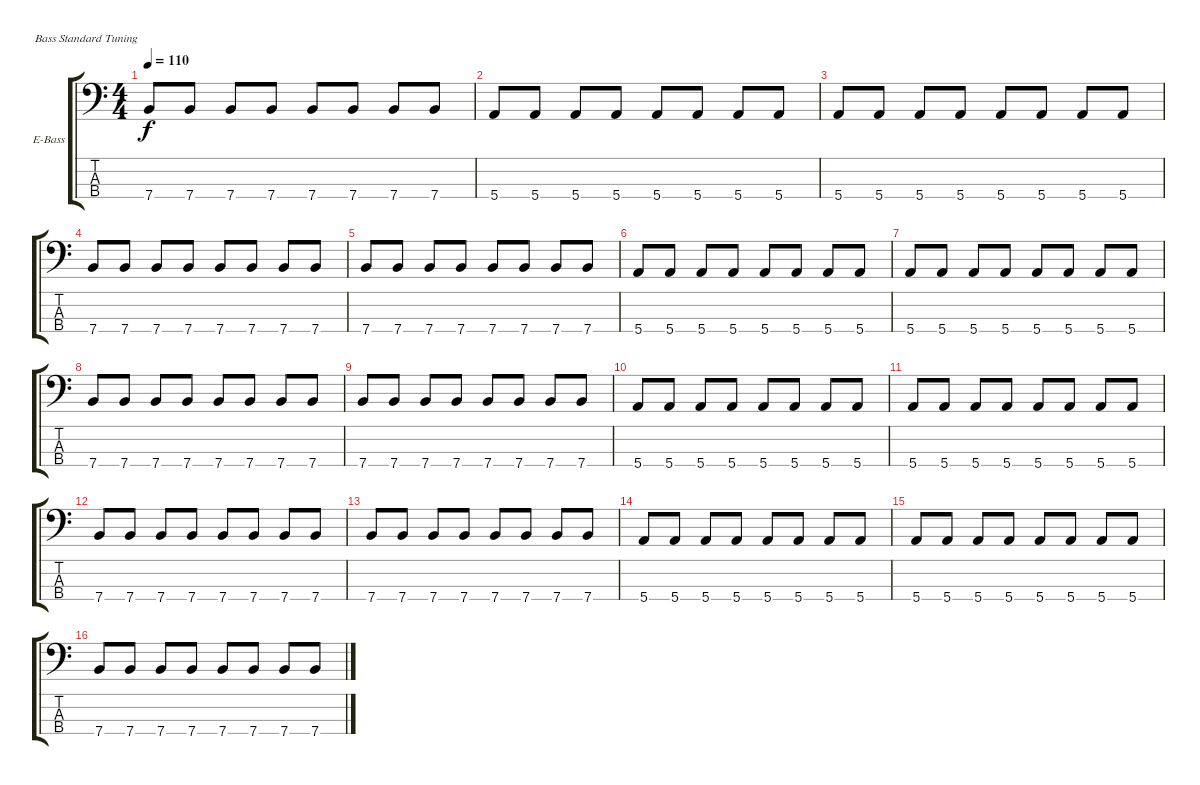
\defaultSystemsLayout 4
\bracketExtendMode groupsimilarinstruments
\firstSystemTrackNameOrientation horizontal
\otherSystemsTrackNameOrientation horizontal
\track ("С. Вырвич" "E-Bass") {instrument electricbassfinger}
\staff {score tabs}
\tuning (G2 D2 A1 E1)
\ts (4 4)
\tempo 110
\clef f4
\ks c
7.4.8{dy f} 7.4.8 7.4.8 7.4.8 7.4.8 7.4.8 7.4.8 7.4.8 |
5.4.8 5.4.8 5.4.8 5.4.8 5.4.8 5.4.8 5.4.8 5.4.8 |
5.4.8 5.4.8 5.4.8 5.4.8 5.4.8 5.4.8 5.4.8 5.4.8 |
7.4.8 7.4.8 7.4.8 7.4.8 7.4.8 7.4.8 7.4.8 7.4.8 |
7.4.8 7.4.8 7.4.8 7.4.8 7.4.8 7.4.8 7.4.8 7.4.8 |
5.4.8 5.4.8 5.4.8 5.4.8 5.4.8 5.4.8 5.4.8 5.4.8 |
5.4.8 5.4.8 5.4.8 5.4.8 5.4.8 5.4.8 5.4.8 5.4.8 |
7.4.8 7.4.8 7.4.8 7.4.8 7.4.8 7.4.8 7.4.8 7.4.8 |
7.4.8 7.4.8 7.4.8 7.4.8 7.4.8 7.4.8 7.4.8 7.4.8 |
5.4.8 5.4.8 5.4.8 5.4.8 5.4.8 5.4.8 5.4.8 5.4.8 |
5.4.8 5.4.8 5.4.8 5.4.8 5.4.8 5.4.8 5.4.8 5.4.8 |
7.4.8 7.4.8 7.4.8 7.4.8 7.4.8 7.4.8 7.4.8 7.4.8 |
7.4.8 7.4.8 7.4.8 7.4.8 7.4.8 7.4.8 7.4.8 7.4.8 |
5.4.8 5.4.8 5.4.8 5.4.8 5.4.8 5.4.8 5.4.8 5.4.8 |
5.4.8 5.4.8 5.4.8 5.4.8 5.4.8 5.4.8 5.4.8 5.4.8 |
7.4.8 7.4.8 7.4.8 7.4.8 7.4.8 7.4.8 7.4.8 7.4.8
